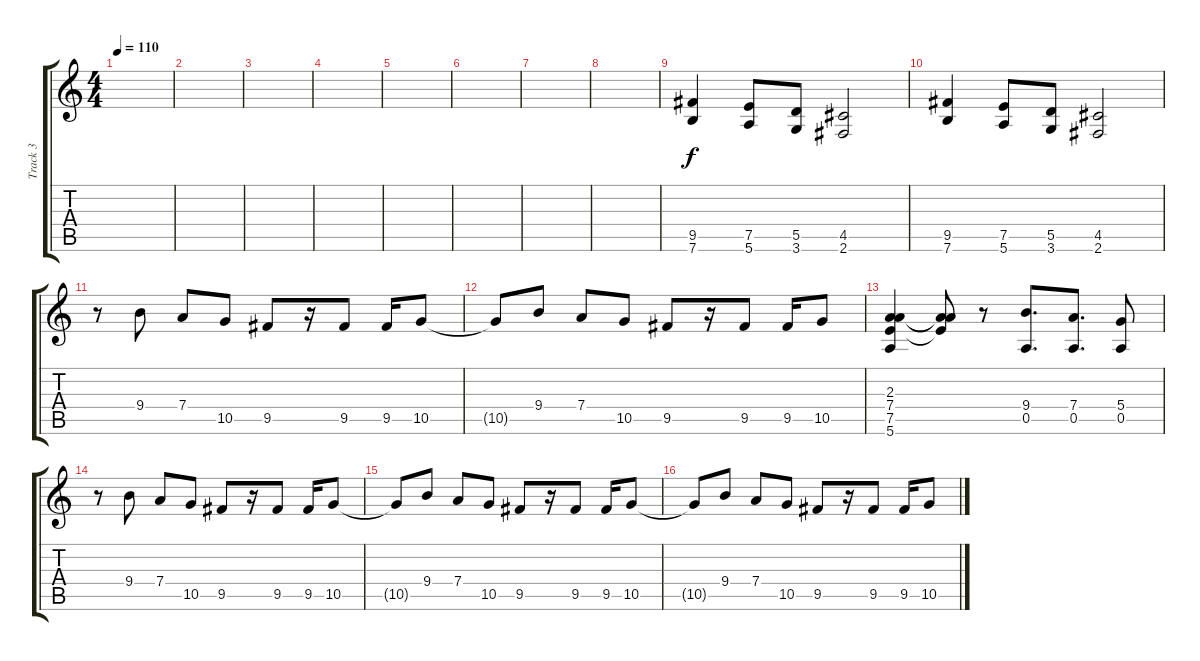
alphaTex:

\track ("Track 3" "Track 3") {instrument distortionguitar}
\staff {score tabs}
\tuning (E4 B3 G3 D3 A2 E2) {hide}
\ts (4 4)
\tempo 110
\clef g2
\ks c
|
|
|
|
|
|
|
|
(9.5 7.6).4 (7.5 5.6).8 (5.5 3.6).8 (4.5 2.6).2 |
(9.5 7.6).4 (7.5 5.6).8 (5.5 3.6).8 (4.5 2.6).2 |
r.8 9.4.8 7.4.8 10.5.8 9.5.8 r.16 9.5.8 9.5.16 10.5.8 |
10.5{t}.8 9.4.8 7.4.8 10.5.8 9.5.8 r.16 9.5.8 9.5.16 10.5.8 |
(2.3 7.4 7.5 5.6).4 (2.3{t} 7.4{t} 7.5{t}).8 r.8 (9.4 0.5).8{d} (7.4 0.5).8{d} (5.4 0.5).8 |
r.8 9.4.8 7.4.8 10.5.8 9.5.8 r.16 9.5.8 9.5.16 10.5.8 |
10.5{t}.8 9.4.8 7.4.8 10.5.8 9.5.8 r.16 9.5.8 9.5.16 10.5.8 |
10.5{t}.8 9.4.8 7.4.8 10.5.8 9.5.8 r.16 9.5.8 9.5.16 10.5.8
